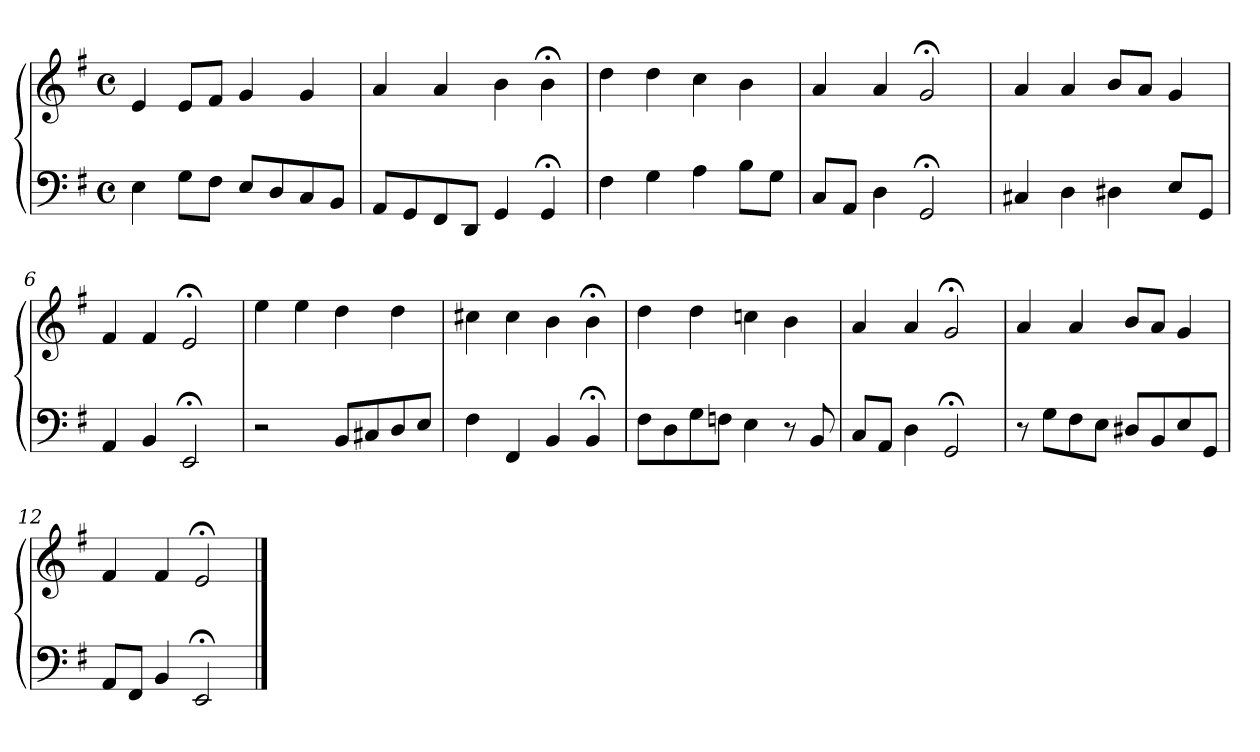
**kern	**kern
*part1	*part1
*staff2	*staff1
*clefF4	*clefG2
*k[f#]	*k[f#]
*M4/4	*M4/4
*met(c)	*met(c)
=1	=1
4E	4e
8GL	8eL
8F#J	8f#J
8EL	4g
8D	.
8C	4g
8BBJ	.
=2	=2
8AAL	4a
8GG	.
8FF#	4a
8DDJ	.
4GG	4b
4GG;<	4b;<
=3	=3
4F#	4dd
4G	4dd
4A	4cc
8BL	4b
8GJ	.
=4	=4
8CL	4a
8AAJ	.
4D	4a
2GG;<	2g;<
=5	=5
4C#X	4a
4D	4a
4D#X	8bL
.	8aJ
8EL	4g
8GGJ	.
=6	=6
4AA	4f#
4BB	4f#
2EE;<	2e;<
!!LO:LB:g=z
=7	=7
2r	4ee
.	4ee
8BBL	4dd
8C#X	.
8D	4dd
8EJ	.
=8	=8
4F#	4cc#X
4FF#	4cc#
4BB	4b
4BB;<	4b;<
=9	=9
8F#L	4dd
8D	.
8G	4dd
8FnJ	.
4E	4ccn
8r	4b
8BB	.
=10	=10
8CL	4a
8AAJ	.
4D	4a
2GG;<	2g;<
=11	=11
8r	4a
8GL	.
8F#	4a
8EJ	.
8D#XL	8bL
8BB	8aJ
8E	4g
8GGJ	.
=12	=12
8AAL	4f#
8FF#J	.
4BB	4f#
2EE;<	2e;<
==	==
*-	*-
